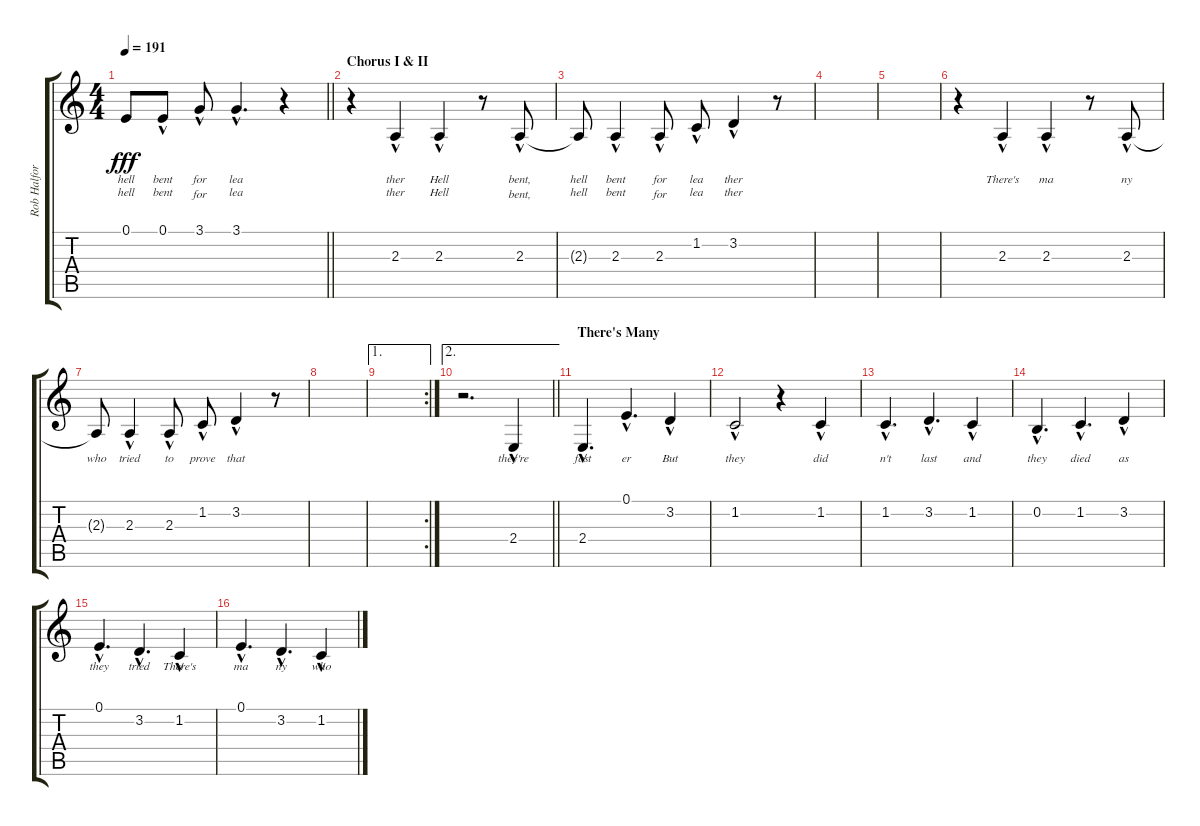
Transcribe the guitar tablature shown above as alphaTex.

\track ("Rob Halford" "Rob Halfor") {instrument lead1square}
\staff {score tabs}
\tuning (E4 B3 G3 D3 A2 E2) {hide}
\ts (4 4)
\tempo 191
\clef g2
\barLineRight lightlight
\ks c
0.1{t}.8{lyrics (0 "hell") lyrics (1 "hell") lyrics (2 "") lyrics (3 "") lyrics (4 "") dy fff} 0.1{hac}.8{lyrics (0 "bent") lyrics (1 "bent") lyrics (2 "") lyrics (3 "") lyrics (4 "")} 3.1{hac}.8{lyrics (0 "for") lyrics (1 "for") lyrics (2 "") lyrics (3 "") lyrics (4 "")} 3.1{hac}.4{d lyrics (0 "lea") lyrics (1 "lea") lyrics (2 "") lyrics (3 "") lyrics (4 "")} r.4 |
\section ("" "Chorus I & II")
r.4 2.3{hac}.4{lyrics (0 "ther") lyrics (1 "ther") lyrics (2 "") lyrics (3 "") lyrics (4 "")} 2.3{hac}.4{lyrics (0 "Hell") lyrics (1 "Hell") lyrics (2 "") lyrics (3 "") lyrics (4 "")} r.8 2.3{hac}.8{lyrics (0 "bent,") lyrics (1 "bent,") lyrics (2 "") lyrics (3 "") lyrics (4 "")} |
2.3{t}.8{lyrics (0 "hell") lyrics (1 "hell") lyrics (2 "") lyrics (3 "") lyrics (4 "")} 2.3{hac}.4{lyrics (0 "bent") lyrics (1 "bent") lyrics (2 "") lyrics (3 "") lyrics (4 "")} 2.3{hac}.8{lyrics (0 "for") lyrics (1 "for") lyrics (2 "") lyrics (3 "") lyrics (4 "")} 1.2{hac}.8{lyrics (0 "lea") lyrics (1 "lea") lyrics (2 "") lyrics (3 "") lyrics (4 "")} 3.2{hac}.4{lyrics (0 "ther") lyrics (1 "ther") lyrics (2 "") lyrics (3 "") lyrics (4 "")} r.8 |
|
|
r.4 2.3{hac}.4{lyrics (0 "There's") lyrics (1 "") lyrics (2 "") lyrics (3 "") lyrics (4 "")} 2.3{hac}.4{lyrics (0 "ma") lyrics (1 "") lyrics (2 "") lyrics (3 "") lyrics (4 "")} r.8 2.3{hac}.8{lyrics (0 "ny") lyrics (1 "") lyrics (2 "") lyrics (3 "") lyrics (4 "")} |
2.3{t}.8{lyrics (0 "who") lyrics (1 "") lyrics (2 "") lyrics (3 "") lyrics (4 "")} 2.3{hac}.4{lyrics (0 "tried") lyrics (1 "") lyrics (2 "") lyrics (3 "") lyrics (4 "")} 2.3{hac}.8{lyrics (0 "to") lyrics (1 "") lyrics (2 "") lyrics (3 "") lyrics (4 "")} 1.2{hac}.8{lyrics (0 "prove") lyrics (1 "") lyrics (2 "") lyrics (3 "") lyrics (4 "")} 3.2{hac}.4{lyrics (0 "that") lyrics (1 "") lyrics (2 "") lyrics (3 "") lyrics (4 "")} r.8 |
|
\ae 1
\rc 2
|
\ae 2
\barLineRight lightlight
r.2{d} 2.4{hac}.4{lyrics (0 "they're") lyrics (1 "") lyrics (2 "") lyrics (3 "") lyrics (4 "")} |
\section ("" "There's Many")
2.4{hac}.4{d lyrics (0 "fast") lyrics (1 "") lyrics (2 "") lyrics (3 "") lyrics (4 "")} 0.1{hac}.4{d lyrics (0 "er") lyrics (1 "") lyrics (2 "") lyrics (3 "") lyrics (4 "")} 3.2{hac}.4{lyrics (0 "But") lyrics (1 "") lyrics (2 "") lyrics (3 "") lyrics (4 "")} |
1.2{hac}.2{lyrics (0 "they") lyrics (1 "") lyrics (2 "") lyrics (3 "") lyrics (4 "")} r.4 1.2{hac}.4{lyrics (0 "did") lyrics (1 "") lyrics (2 "") lyrics (3 "") lyrics (4 "")} |
1.2{hac}.4{d lyrics (0 "n't") lyrics (1 "") lyrics (2 "") lyrics (3 "") lyrics (4 "")} 3.2{hac}.4{d lyrics (0 "last") lyrics (1 "") lyrics (2 "") lyrics (3 "") lyrics (4 "")} 1.2{hac}.4{lyrics (0 "and") lyrics (1 "") lyrics (2 "") lyrics (3 "") lyrics (4 "")} |
0.2{hac}.4{d lyrics (0 "they") lyrics (1 "") lyrics (2 "") lyrics (3 "") lyrics (4 "")} 1.2{hac}.4{d lyrics (0 "died") lyrics (1 "") lyrics (2 "") lyrics (3 "") lyrics (4 "")} 3.2{hac}.4{lyrics (0 "as") lyrics (1 "") lyrics (2 "") lyrics (3 "") lyrics (4 "")} |
0.1{hac}.4{d lyrics (0 "they") lyrics (1 "") lyrics (2 "") lyrics (3 "") lyrics (4 "")} 3.2{hac}.4{d lyrics (0 "tried") lyrics (1 "") lyrics (2 "") lyrics (3 "") lyrics (4 "")} 1.2{hac}.4{lyrics (0 "There's") lyrics (1 "") lyrics (2 "") lyrics (3 "") lyrics (4 "")} |
0.1{hac}.4{d lyrics (0 "ma") lyrics (1 "") lyrics (2 "") lyrics (3 "") lyrics (4 "")} 3.2{hac}.4{d lyrics (0 "ny") lyrics (1 "") lyrics (2 "") lyrics (3 "") lyrics (4 "")} 1.2{hac}.4{lyrics (0 "who") lyrics (1 "") lyrics (2 "") lyrics (3 "") lyrics (4 "")}
